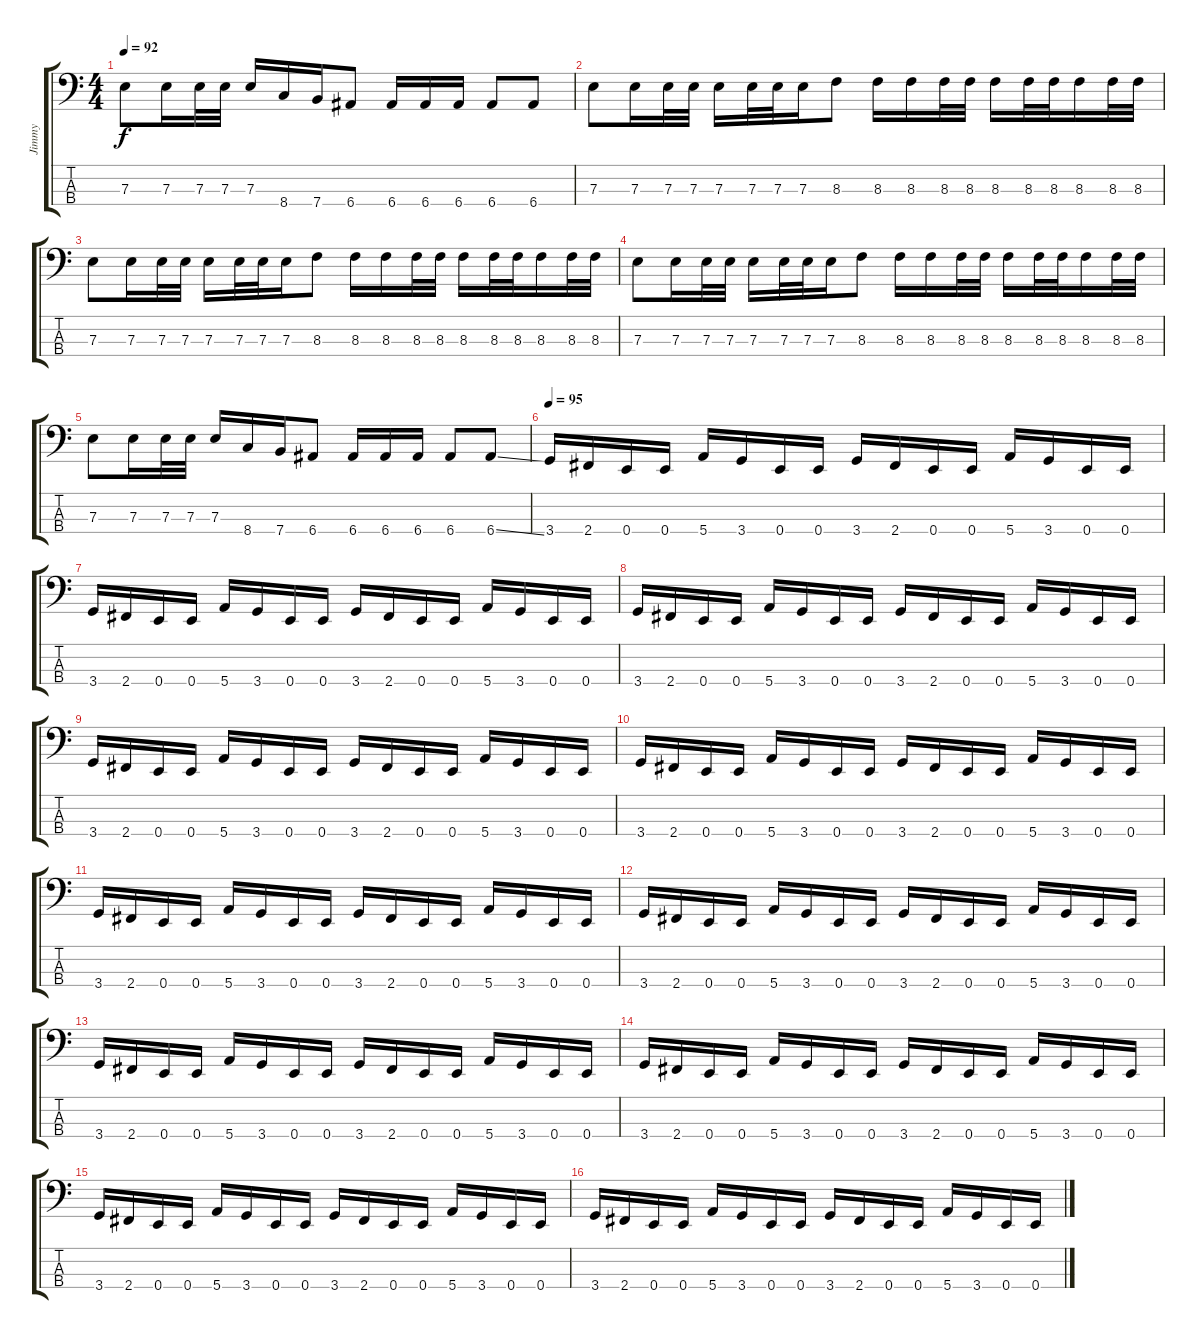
\track ("Jimmy" "Jimmy") {instrument electricbasspick}
\staff {score tabs}
\tuning (G2 D2 A1 E1) {hide}
\ts (4 4)
\tempo 92
\clef f4
\ks c
7.3.8{dy f} 7.3.16 7.3.32 7.3.32 7.3.16 8.4.16 7.4.16 6.4.8 6.4.16 6.4.16 6.4.16 6.4.8 6.4.8 |
7.3.8 7.3.16 7.3.32 7.3.32 7.3.16 7.3.32 7.3.32 7.3.16 8.3.8 8.3.16 8.3.16 8.3.32 8.3.32 8.3.16 8.3.32 8.3.32 8.3.16 8.3.32 8.3.32 |
7.3.8 7.3.16 7.3.32 7.3.32 7.3.16 7.3.32 7.3.32 7.3.16 8.3.8 8.3.16 8.3.16 8.3.32 8.3.32 8.3.16 8.3.32 8.3.32 8.3.16 8.3.32 8.3.32 |
7.3.8 7.3.16 7.3.32 7.3.32 7.3.16 7.3.32 7.3.32 7.3.16 8.3.8 8.3.16 8.3.16 8.3.32 8.3.32 8.3.16 8.3.32 8.3.32 8.3.16 8.3.32 8.3.32 |
7.3.8 7.3.16 7.3.32 7.3.32 7.3.16 8.4.16 7.4.16 6.4.8 6.4.16 6.4.16 6.4.16 6.4.8 6.4{ss}.8 |
\tempo 95
3.4.16 2.4.16 0.4.16 0.4.16 5.4.16 3.4.16 0.4.16 0.4.16 3.4.16 2.4.16 0.4.16 0.4.16 5.4.16 3.4.16 0.4.16 0.4.16 |
3.4.16 2.4.16 0.4.16 0.4.16 5.4.16 3.4.16 0.4.16 0.4.16 3.4.16 2.4.16 0.4.16 0.4.16 5.4.16 3.4.16 0.4.16 0.4.16 |
3.4.16 2.4.16 0.4.16 0.4.16 5.4.16 3.4.16 0.4.16 0.4.16 3.4.16 2.4.16 0.4.16 0.4.16 5.4.16 3.4.16 0.4.16 0.4.16 |
3.4.16 2.4.16 0.4.16 0.4.16 5.4.16 3.4.16 0.4.16 0.4.16 3.4.16 2.4.16 0.4.16 0.4.16 5.4.16 3.4.16 0.4.16 0.4.16 |
3.4.16 2.4.16 0.4.16 0.4.16 5.4.16 3.4.16 0.4.16 0.4.16 3.4.16 2.4.16 0.4.16 0.4.16 5.4.16 3.4.16 0.4.16 0.4.16 |
3.4.16 2.4.16 0.4.16 0.4.16 5.4.16 3.4.16 0.4.16 0.4.16 3.4.16 2.4.16 0.4.16 0.4.16 5.4.16 3.4.16 0.4.16 0.4.16 |
3.4.16 2.4.16 0.4.16 0.4.16 5.4.16 3.4.16 0.4.16 0.4.16 3.4.16 2.4.16 0.4.16 0.4.16 5.4.16 3.4.16 0.4.16 0.4.16 |
3.4.16 2.4.16 0.4.16 0.4.16 5.4.16 3.4.16 0.4.16 0.4.16 3.4.16 2.4.16 0.4.16 0.4.16 5.4.16 3.4.16 0.4.16 0.4.16 |
3.4.16 2.4.16 0.4.16 0.4.16 5.4.16 3.4.16 0.4.16 0.4.16 3.4.16 2.4.16 0.4.16 0.4.16 5.4.16 3.4.16 0.4.16 0.4.16 |
3.4.16 2.4.16 0.4.16 0.4.16 5.4.16 3.4.16 0.4.16 0.4.16 3.4.16 2.4.16 0.4.16 0.4.16 5.4.16 3.4.16 0.4.16 0.4.16 |
3.4.16 2.4.16 0.4.16 0.4.16 5.4.16 3.4.16 0.4.16 0.4.16 3.4.16 2.4.16 0.4.16 0.4.16 5.4.16 3.4.16 0.4.16 0.4.16
